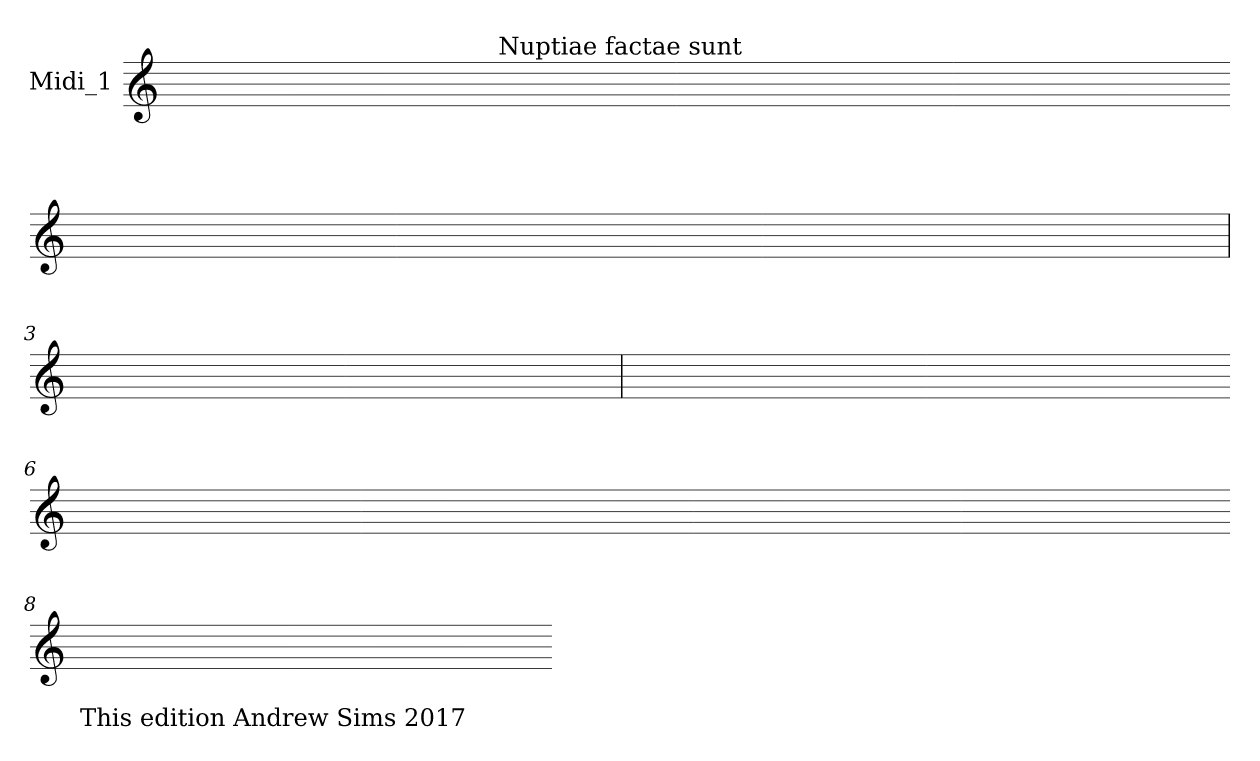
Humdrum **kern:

**kern	**text
*part1	*part1
*staff1	*staff1
*I"Midi_1	*
*clefG2	*
*k[]	*
*C:	*
=	=
!	!LO:LY:b
4Cyy	Nup-
!	!LO:LY:b
4Dyy	-ti-
!	!LO:LY:b
4Eyy	-ae
!	!LO:LY:b
4Fyy	fac-
!LO:TX:a:t=Nuptiae factae sunt	!
!	!LO:LY:b
4Ayy	-tae
!	!LO:LY:b
4Fyy	sunt
!	!LO:LY:b
4Eyy	in
!	!LO:LY:b
4Fyy	Ca-
!	!LO:LY:b
4Eyy	-na
!	!LO:LY:b
4Dyy	Ga-
!	!LO:LY:b
4Eyy	-li-
!	!LO:LY:b
4Fyy	-lae-
!	!LO:LY:b
4Fyy	-ae
!!LO:LB:g=z
=1-	=1-
!	!LO:LY:b
4Fyy	et
!	!LO:LY:b
4Ayy	e-
!	!LO:LY:b
4Byy	-rat
!	!LO:LY:b
4Byy	i-
!	!LO:LY:b
4Byy	-bi
!	!LO:LY:b
4Ayy	Ie-
!	!LO:LY:b
4Fyy	-sus
!	!LO:LY:b
4Fyy	cum
!	!LO:LY:b
4Fyy	Ma-
!	!LO:LY:b
4Fyy	-ri-
!	!LO:LY:b
4Fyy	-a
!	!LO:LY:b
4Ayy	ma-
!	!LO:LY:b
4Ayy	-tre
!	!LO:LY:b
4Eyy	e-
!	!LO:LY:b
4Eyy	-ius.
!!LO:LB:g=z
=2-	=2-
!	!LO:LY:b
4Fyy	"Quid
!	!LO:LY:b
4Gyy	mi-
!	!LO:LY:b
4Gyy	-hi
!	!LO:LY:b
4Gyy	et
!	!LO:LY:b
4Gyy	ti-
!	!LO:LY:b
4Gyy	-bi
!	!LO:LY:b
4Gyy	est,
!	!LO:LY:b
4Gyy	mu-
!	!LO:LY:b
4Gyy	-li-
!	!LO:LY:b
4Ayy	-er?
=3	=3
!	!LO:LY:b
4Gyy	Non-
!	!LO:LY:b
4Gyy	-dum
!	!LO:LY:b
4Gyy	ve-
!	!LO:LY:b
4Fyy	-nit
!!LO:LB:g=z
=4-	=4-
!	!LO:LY:b
4Fyy	ho-
!	!LO:LY:b
4Gyy	-ra
!	!LO:LY:b
4Gyy	me-
!	!LO:LY:b
4Gyy	-a."
=5	=5
!	!LO:LY:b
4Gyy	Et
!	!LO:LY:b
4Gyy	con-
!	!LO:LY:b
4Gyy	-ver-
!	!LO:LY:b
4Gyy	-tit
!	!LO:LY:b
4Gyy	a-
!	!LO:LY:b
4Gyy	-quam
!	!LO:LY:b
4Gyy	in
!	!LO:LY:b
4Gyy	vi-
!	!LO:LY:b
4Gyy	-num,
!!LO:LB:g=z
=6-	=6-
!	!LO:LY:b
4Fyy	et
!	!LO:LY:b
4Fyy	cre-
!	!LO:LY:b
4Fyy	-di-
!	!LO:LY:b
4Fyy	-de-
!	!LO:LY:b
4Fyy	-runt
!	!LO:LY:b
4Fyy	in
!	!LO:LY:b
4Fyy	e-
!	!LO:LY:b
4Fyy	-um
!	!LO:LY:b
4Fyy	di-
!	!LO:LY:b
4Fyy	-sci-
!	!LO:LY:b
4Fyy	-pu-
!	!LO:LY:b
4Fyy	-li
!	!LO:LY:b
4Fyy	e-
!	!LO:LY:b
4Fyy	-ius.
!!LO:LB:g=z
=7-	=7-
!	!LO:LY:b
4Fyy	Hoc
!	!LO:LY:b
4Fyy	i-
!	!LO:LY:b
4Fyy	-ni-
!	!LO:LY:b
4Fyy	-ti-
!	!LO:LY:b
4Fyy	-um
!	!LO:LY:b
4Fyy	sig-
!	!LO:LY:b
4Fyy	-nor-
!	!LO:LY:b
4Fyy	-um
!	!LO:LY:b
4Fyy	fe-
!	!LO:LY:b
4Fyy	-cit
!	!LO:LY:b
4Fyy	Ie-
!	!LO:LY:b
4Fyy	-sus,
!!LO:LB:g=z
=8-	=8-
!LO:TX:b:t=This edition  Andrew Sims 2017	!
!	!LO:LY:b
4Fyy	et
!	!LO:LY:b
4Fyy	ma-
!	!LO:LY:b
4Fyy	-ni-
!	!LO:LY:b
4Fyy	-fes-
!	!LO:LY:b
4Fyy	-ta-
!	!LO:LY:b
4Fyy	-vit
!	!LO:LY:b
4Fyy	glo-
!	!LO:LY:b
4Fyy	-ri-
!	!LO:LY:b
4Fyy	-am
!	!LO:LY:b
4Fyy	su-
!	!LO:LY:b
4Fyy	-am.
=-	=-
*-	*-
